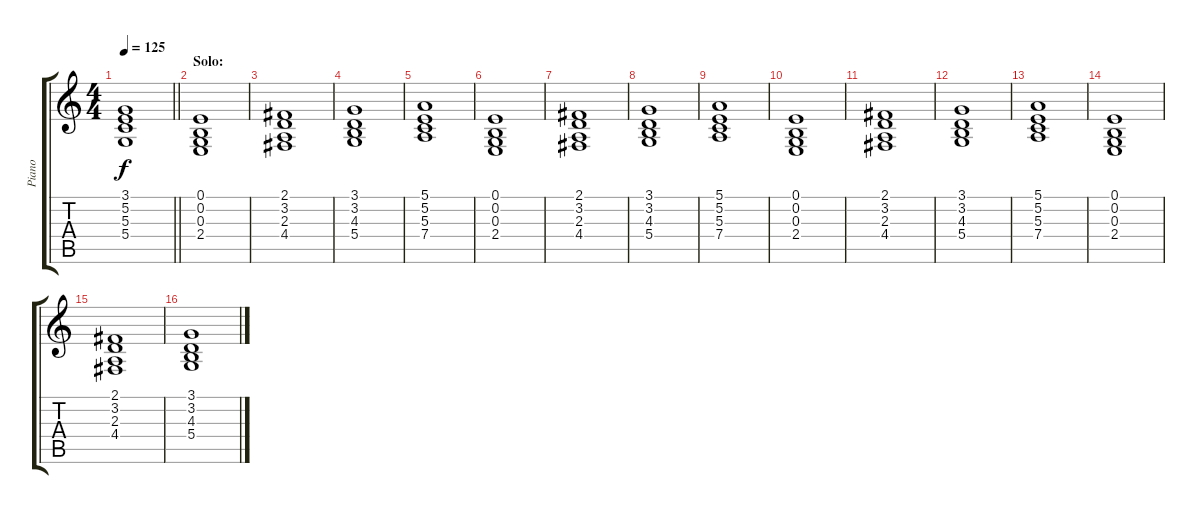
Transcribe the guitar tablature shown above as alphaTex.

\track ("Piano" "Piano") {instrument stringensemble1}
\staff {score tabs}
\tuning (E4 B3 G3 D3 A2 E2) {hide}
\ts (4 4)
\tempo 125
\clef g2
\barLineRight lightlight
\ks c
(3.1 5.2 5.3 5.4).1{dy f} |
\section ("" "Solo:")
(0.1 0.2 0.3 2.4).1 |
(2.1 3.2 2.3 4.4).1 |
(3.1 3.2 4.3 5.4).1 |
(5.1 5.2 5.3 7.4).1 |
(0.1 0.2 0.3 2.4).1 |
(2.1 3.2 2.3 4.4).1 |
(3.1 3.2 4.3 5.4).1 |
(5.1 5.2 5.3 7.4).1 |
(0.1 0.2 0.3 2.4).1 |
(2.1 3.2 2.3 4.4).1 |
(3.1 3.2 4.3 5.4).1 |
(5.1 5.2 5.3 7.4).1 |
(0.1 0.2 0.3 2.4).1 |
(2.1 3.2 2.3 4.4).1 |
(3.1 3.2 4.3 5.4).1
